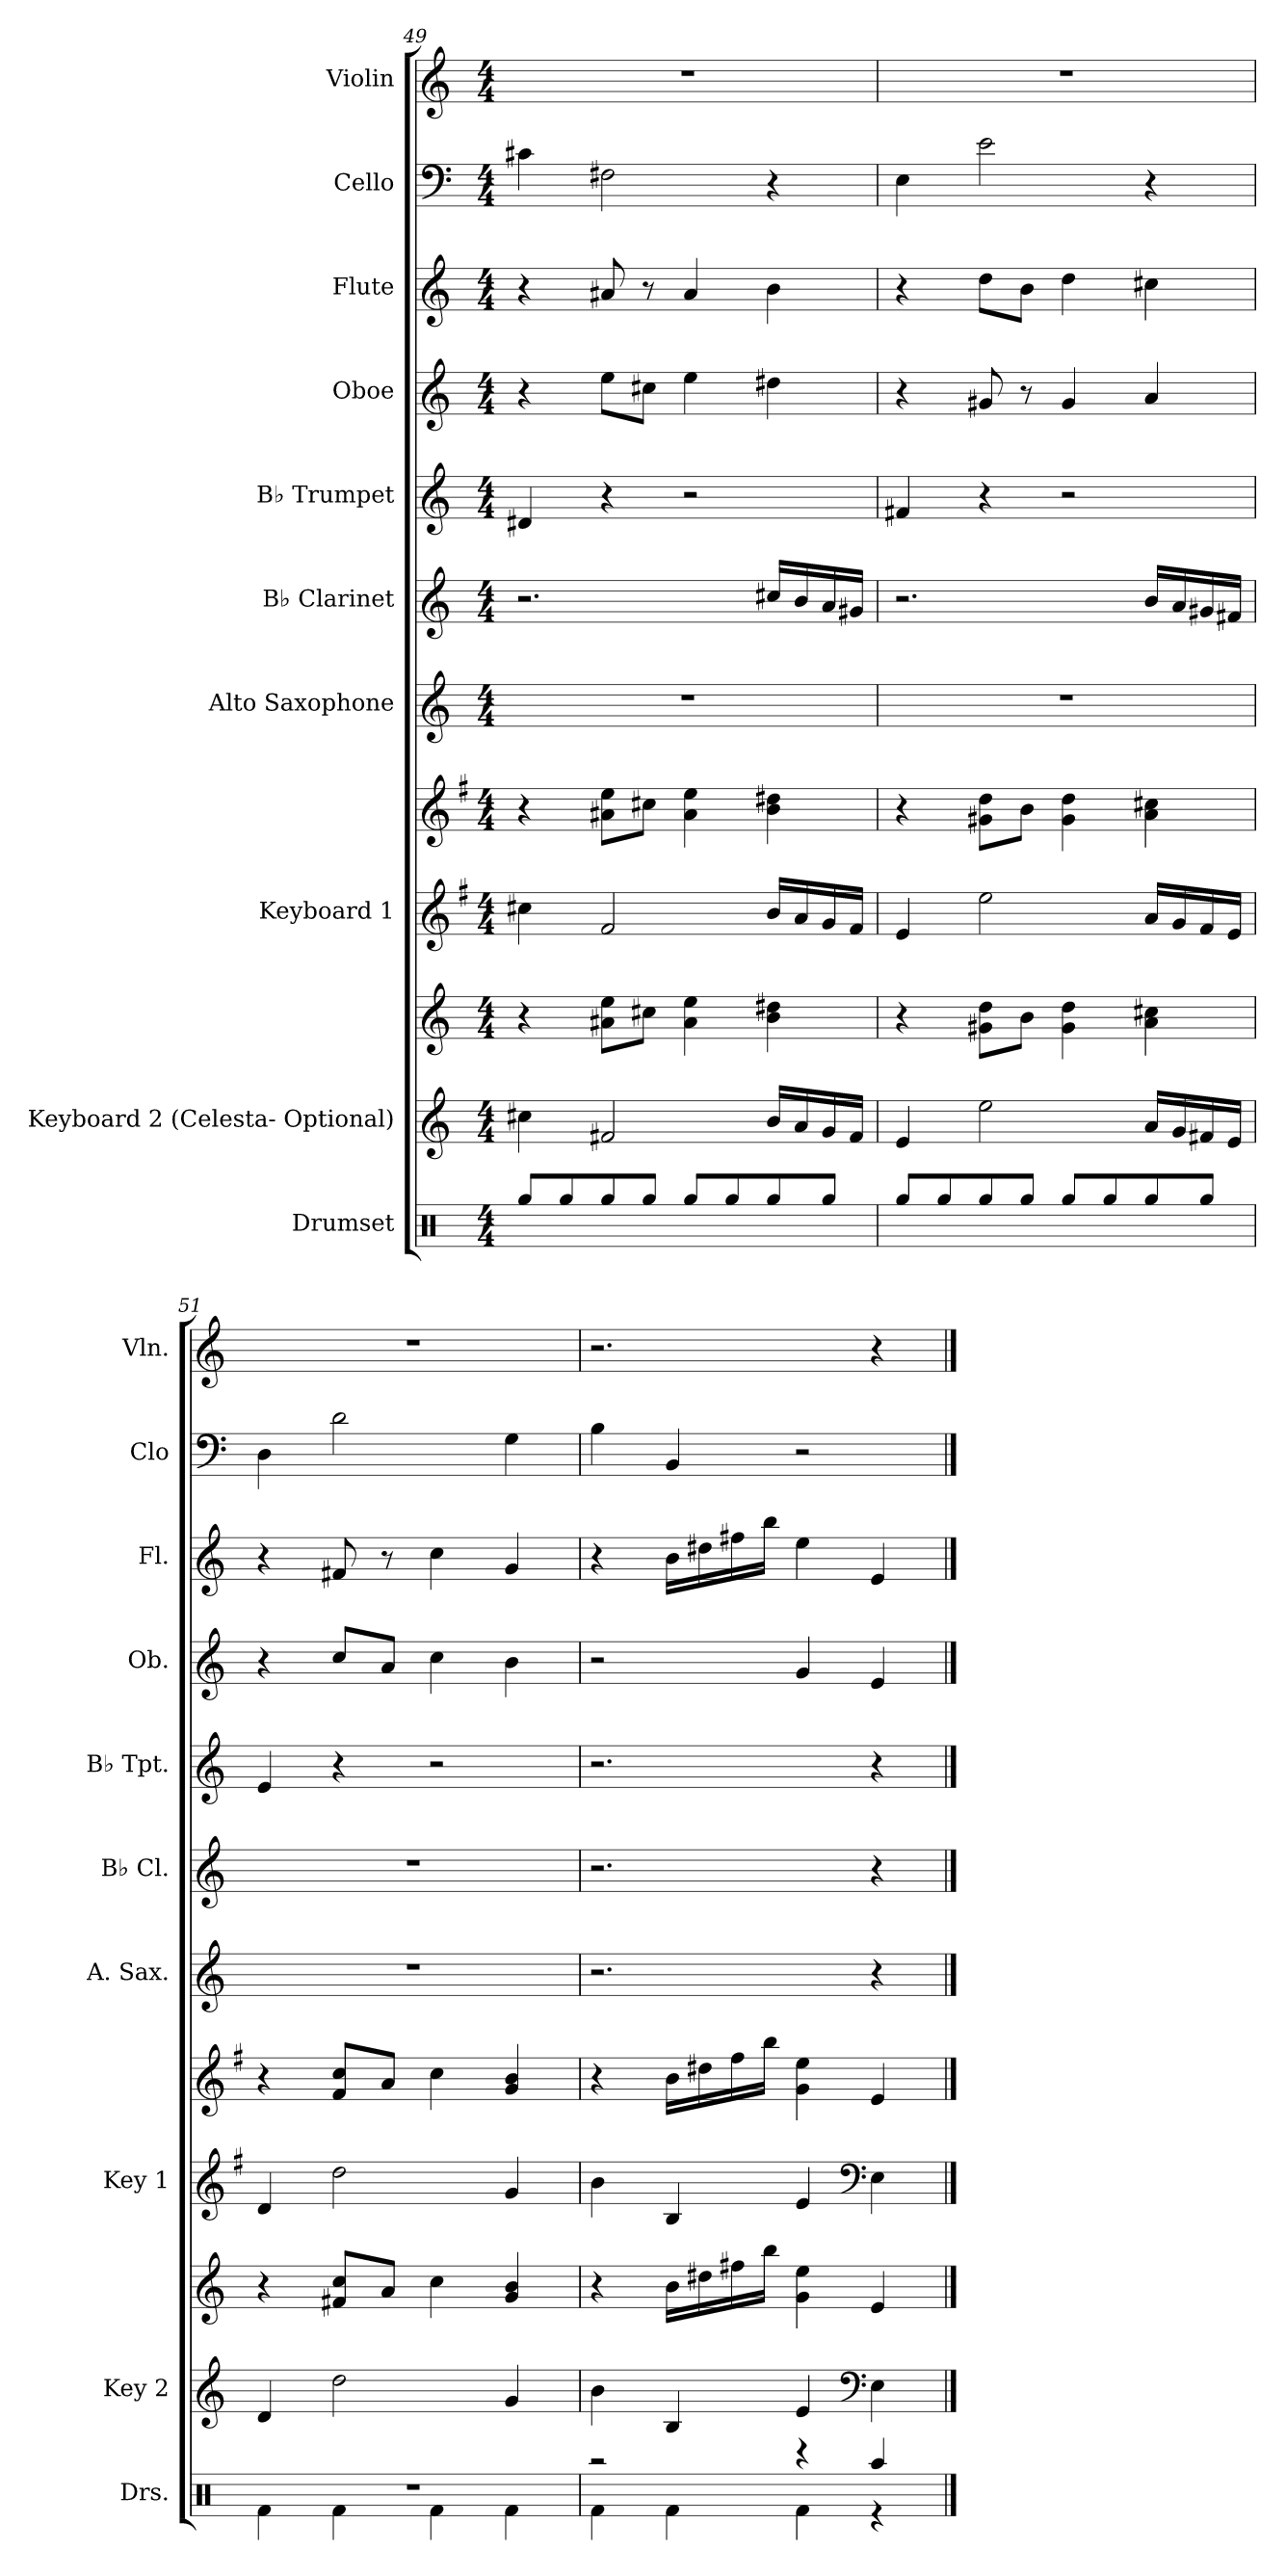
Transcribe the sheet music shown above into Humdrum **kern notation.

**kern	**kern	**kern	**kern	**kern	**kern	**kern	**kern	**kern	**kern	**kern	**kern
*part10	*part9	*part9	*part8	*part8	*part7	*part6	*part5	*part4	*part3	*part2	*part1
*staff12	*staff11	*staff10	*staff9	*staff8	*staff7	*staff6	*staff5	*staff4	*staff3	*staff2	*staff1
*I"Drumset	*I"Keyboard 2 (Celesta- Optional)	*	*I"Keyboard 1	*	*I"Alto Saxophone	*I"B♭ Clarinet	*I"B♭ Trumpet	*I"Oboe	*I"Flute	*I"Cello	*I"Violin
*I'Drs.	*I'Key 2	*	*I'Key 1	*	*I'A. Sax.	*I'B♭ Cl.	*I'B♭ Tpt.	*I'Ob.	*I'Fl.	*I'Clo	*I'Vln.
!!LO:PB:g=z
*clefX	*clefG2	*clefG2	*clefG2	*clefG2	*clefG2	*clefG2	*clefG2	*clefG2	*clefG2	*clefF4	*clefG2
*	*	*	*	*	*ITrd5c9	*ITrd1c2	*ITrd1c2	*	*	*	*
*k[]	*k[]	*k[]	*k[f#]	*k[f#]	*k[b-e-a-]	*k[b-e-]	*k[b-e-]	*k[]	*k[]	*k[]	*k[]
*C:	*C:	*C:	*G:	*G:	*E-:	*B-:	*B-:	*C:	*C:	*C:	*C:
*M4/4	*M4/4	*M4/4	*M4/4	*M4/4	*M4/4	*M4/4	*M4/4	*M4/4	*M4/4	*M4/4	*M4/4
=49	=49	=49	=49	=49	=49	=49	=49	=49	=49	=49	=49
8Rgg/L	4cc#X\	4r	4cc#X\	4r	1r	2.r	4c#X/	4r	4r	4c#X\	1r
8Rgg/	.	.	.	.	.	.	.	.	.	.	.
8Rgg/	2f#X/	8a#X\ 8ee\L	2f#/	8a#X\ 8ee\L	.	.	4r	8ee\L	8a#X/	2F#X\	.
8Rgg/J	.	8cc#X\J	.	8cc#X\J	.	.	.	8cc#X\J	8r	.	.
8Rgg/L	.	4a#\ 4ee\	.	4a#\ 4ee\	.	.	2r	4ee\	4a#/	.	.
8Rgg/	.	.	.	.	.	.	.	.	.	.	.
8Rgg/	16b/LL	4b\ 4dd#X\	16b/LL	4b\ 4dd#X\	.	16bn/LL	.	4dd#X\	4b\	4r	.
.	16a/	.	16a/	.	.	16a/	.	.	.	.	.
8Rgg/J	16g/	.	16g/	.	.	16g/	.	.	.	.	.
.	16f#/JJ	.	16f#/JJ	.	.	16f#X/JJ	.	.	.	.	.
=50	=50	=50	=50	=50	=50	=50	=50	=50	=50	=50	=50
8Rgg/L	4e/	4r	4e/	4r	1r	2.r	4en/	4r	4r	4E\	1r
8Rgg/	.	.	.	.	.	.	.	.	.	.	.
8Rgg/	2ee\	8g#X\ 8dd\L	2ee\	8g#X\ 8dd\L	.	.	4r	8g#X/	8dd\L	2e\	.
8Rgg/J	.	8b\J	.	8b\J	.	.	.	8r	8b\J	.	.
8Rgg/L	.	4g#\ 4dd\	.	4g#\ 4dd\	.	.	2r	4g#/	4dd\	.	.
8Rgg/	.	.	.	.	.	.	.	.	.	.	.
8Rgg/	16a/LL	4a\ 4cc#X\	16a/LL	4a\ 4cc#X\	.	16a/LL	.	4a/	4cc#X\	4r	.
.	16g/	.	16g/	.	.	16g/	.	.	.	.	.
8Rgg/J	16f#X/	.	16f#/	.	.	16f#X/	.	.	.	.	.
.	16e/JJ	.	16e/JJ	.	.	16en/JJ	.	.	.	.	.
=51	=51	=51	=51	=51	=51	=51	=51	=51	=51	=51	=51
*^	*	*	*	*	*	*	*	*	*	*	*
1r	4Rf\	4d/	4r	4d/	4r	1r	1r	4d/	4r	4r	4D\	1r
.	4Rf\	2dd\	8f#X/ 8cc/L	2dd\	8f#/ 8cc/L	.	.	4r	8cc/L	8f#X/	2d\	.
.	.	.	8a/J	.	8a/J	.	.	.	8a/J	8r	.	.
.	4Rf\	.	4cc\	.	4cc\	.	.	2r	4cc\	4cc\	.	.
.	4Rf\	4g/	4g/ 4b/	4g/	4g/ 4b/	.	.	.	4b\	4g/	4G\	.
!!LO:PB:g=z
=52	=52	=52	=52	=52	=52	=52	=52	=52	=52	=52	=52	=52
2r	4Rf\	4b\	4r	4b\	4r	2.r	2.r	2.r	2r	4r	4B\	2.r
.	4Rf\	4B/	16b\LL	4B/	16b\LL	.	.	.	.	16b\LL	4BB/	.
.	.	.	16dd#X\	.	16dd#X\	.	.	.	.	16dd#X\	.	.
.	.	.	16ff#X\	.	16ff#\	.	.	.	.	16ff#X\	.	.
.	.	.	16bb\JJ	.	16bb\JJ	.	.	.	.	16bb\JJ	.	.
4r	4Rf\	4e/	4g\ 4ee\	4e/	4g\ 4ee\	.	.	.	4g/	4ee\	2r	.
*	*	*clefF4	*	*clefF4	*	*	*	*	*	*	*	*
4Raa/	4r	4E\	4e/	4E\	4e/	4r	4r	4r	4e/	4e/	.	4r
*v	*v	*	*	*	*	*	*	*	*	*	*	*
==	==	==	==	==	==	==	==	==	==	==	==
*-	*-	*-	*-	*-	*-	*-	*-	*-	*-	*-	*-
